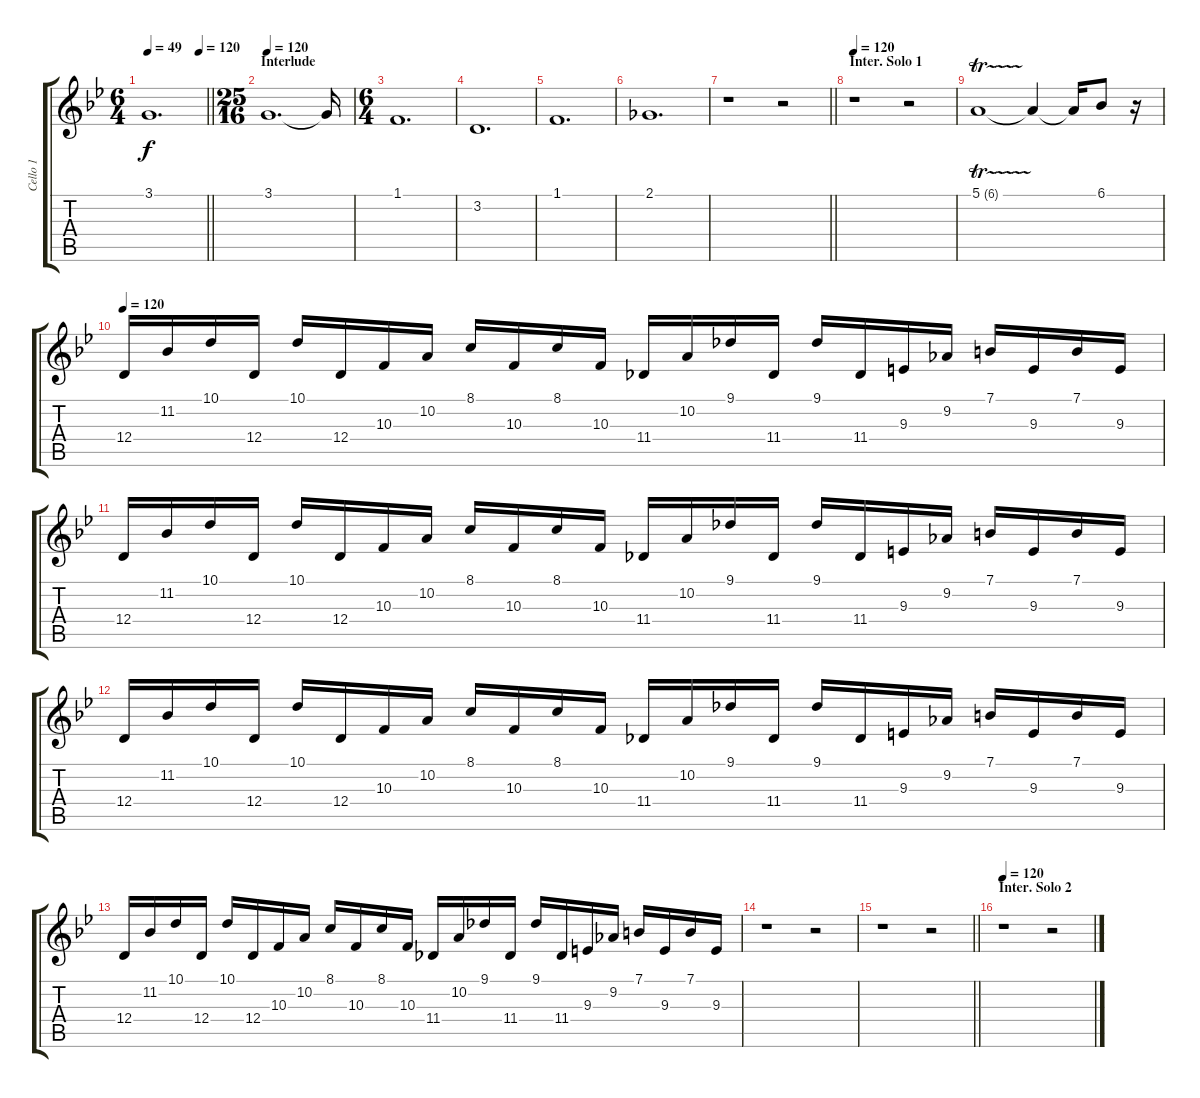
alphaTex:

\track ("Cello 1" "Cello 1") {instrument cello}
\staff {score tabs}
\tuning (E4 B3 G3 D3 A2 E2) {hide}
\ts (6 4)
\tempo 49
\tempo (120 0.875)
\clef g2
\barLineRight lightlight
\ks bb
3.1.1{d dy f volume 3} |
\ts (25 16)
\section ("" "Interlude")
\tempo 120
3.1.1{d volume 16} 3.1{t}.16 |
\ts (6 4)
1.1.1{d} |
3.2.1{d} |
1.1.1{d} |
2.1.1{d} |
\barLineRight lightlight
r.1 r.2 |
\section ("" "Inter. Solo 1")
\tempo 120
r.1 r.2 |
5.1{tr (6 32)}.1 5.1{t}.4 5.1{t}.16 6.1.8 r.16 |
\tempo 120
12.4.16{instrument fx5brightness} 11.2.16 10.1.16 12.4.16 10.1.16 12.4.16 10.3.16 10.2.16 8.1.16 10.3.16 8.1.16 10.3.16 11.4.16 10.2.16 9.1.16 11.4.16 9.1.16 11.4.16 9.3.16 9.2.16 7.1.16 9.3.16 7.1.16 9.3.16 |
12.4.16 11.2.16 10.1.16 12.4.16 10.1.16 12.4.16 10.3.16 10.2.16 8.1.16 10.3.16 8.1.16 10.3.16 11.4.16 10.2.16 9.1.16 11.4.16 9.1.16 11.4.16 9.3.16 9.2.16 7.1.16 9.3.16 7.1.16 9.3.16 |
12.4.16 11.2.16 10.1.16 12.4.16 10.1.16 12.4.16 10.3.16 10.2.16 8.1.16 10.3.16 8.1.16 10.3.16 11.4.16 10.2.16 9.1.16 11.4.16 9.1.16 11.4.16 9.3.16 9.2.16 7.1.16 9.3.16 7.1.16 9.3.16 |
12.4.16 11.2.16 10.1.16 12.4.16 10.1.16 12.4.16 10.3.16 10.2.16 8.1.16 10.3.16 8.1.16 10.3.16 11.4.16 10.2.16 9.1.16 11.4.16 9.1.16 11.4.16 9.3.16 9.2.16 7.1.16 9.3.16 7.1.16 9.3.16 |
r.1 r.2 |
\barLineRight lightlight
r.1 r.2 |
\section ("" "Inter. Solo 2")
\tempo 120
r.1 r.2
